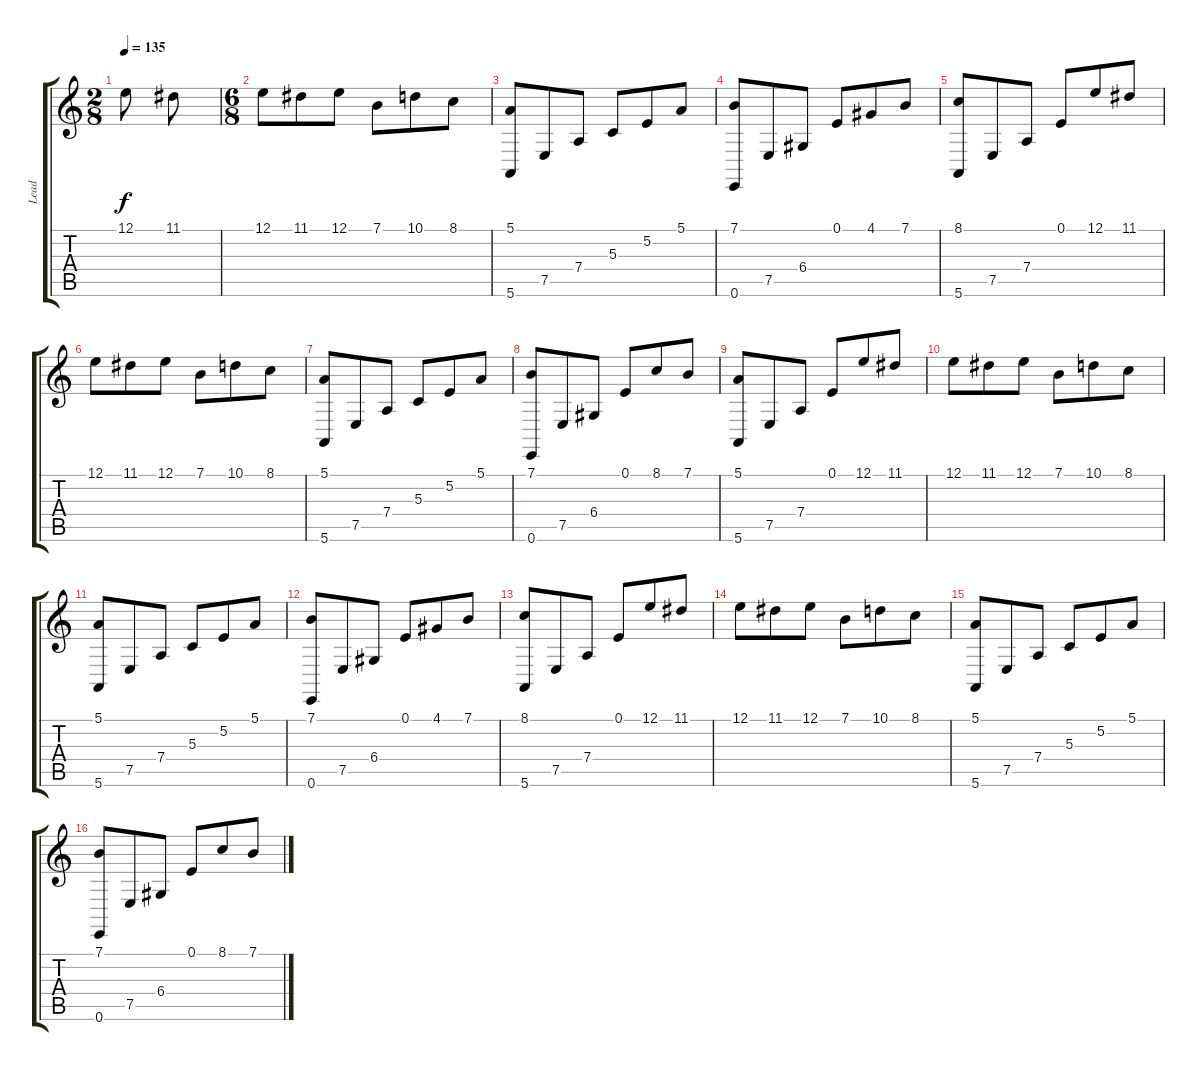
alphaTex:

\track ("Lead" "Lead") {instrument churchorgan}
\staff {score tabs}
\tuning (E4 B3 G3 D3 A2 E2) {hide}
\ts (2 8)
\tempo 135
\clef g2
\ks c
12.1.8{dy f instrument churchorgan} 11.1.8 |
\ts (6 8)
12.1.8 11.1.8 12.1.8 7.1.8 10.1.8 8.1.8 |
(5.1 5.6).8 7.5.8 7.4.8 5.3.8 5.2.8 5.1.8 |
(7.1 0.6).8 7.5.8 6.4.8 0.1.8 4.1.8 7.1.8 |
(8.1 5.6).8 7.5.8 7.4.8 0.1.8 12.1.8 11.1.8 |
12.1.8 11.1.8 12.1.8 7.1.8 10.1.8 8.1.8 |
(5.1 5.6).8 7.5.8 7.4.8 5.3.8 5.2.8 5.1.8 |
(7.1 0.6).8 7.5.8 6.4.8 0.1.8 8.1.8 7.1.8 |
(5.1 5.6).8 7.5.8 7.4.8 0.1.8 12.1.8 11.1.8 |
12.1.8 11.1.8 12.1.8 7.1.8 10.1.8 8.1.8 |
(5.1 5.6).8 7.5.8 7.4.8 5.3.8 5.2.8 5.1.8 |
(7.1 0.6).8 7.5.8 6.4.8 0.1.8 4.1.8 7.1.8 |
(8.1 5.6).8 7.5.8 7.4.8 0.1.8 12.1.8 11.1.8 |
12.1.8 11.1.8 12.1.8 7.1.8 10.1.8 8.1.8 |
(5.1 5.6).8 7.5.8 7.4.8 5.3.8 5.2.8 5.1.8 |
(7.1 0.6).8 7.5.8 6.4.8 0.1.8 8.1.8 7.1.8
